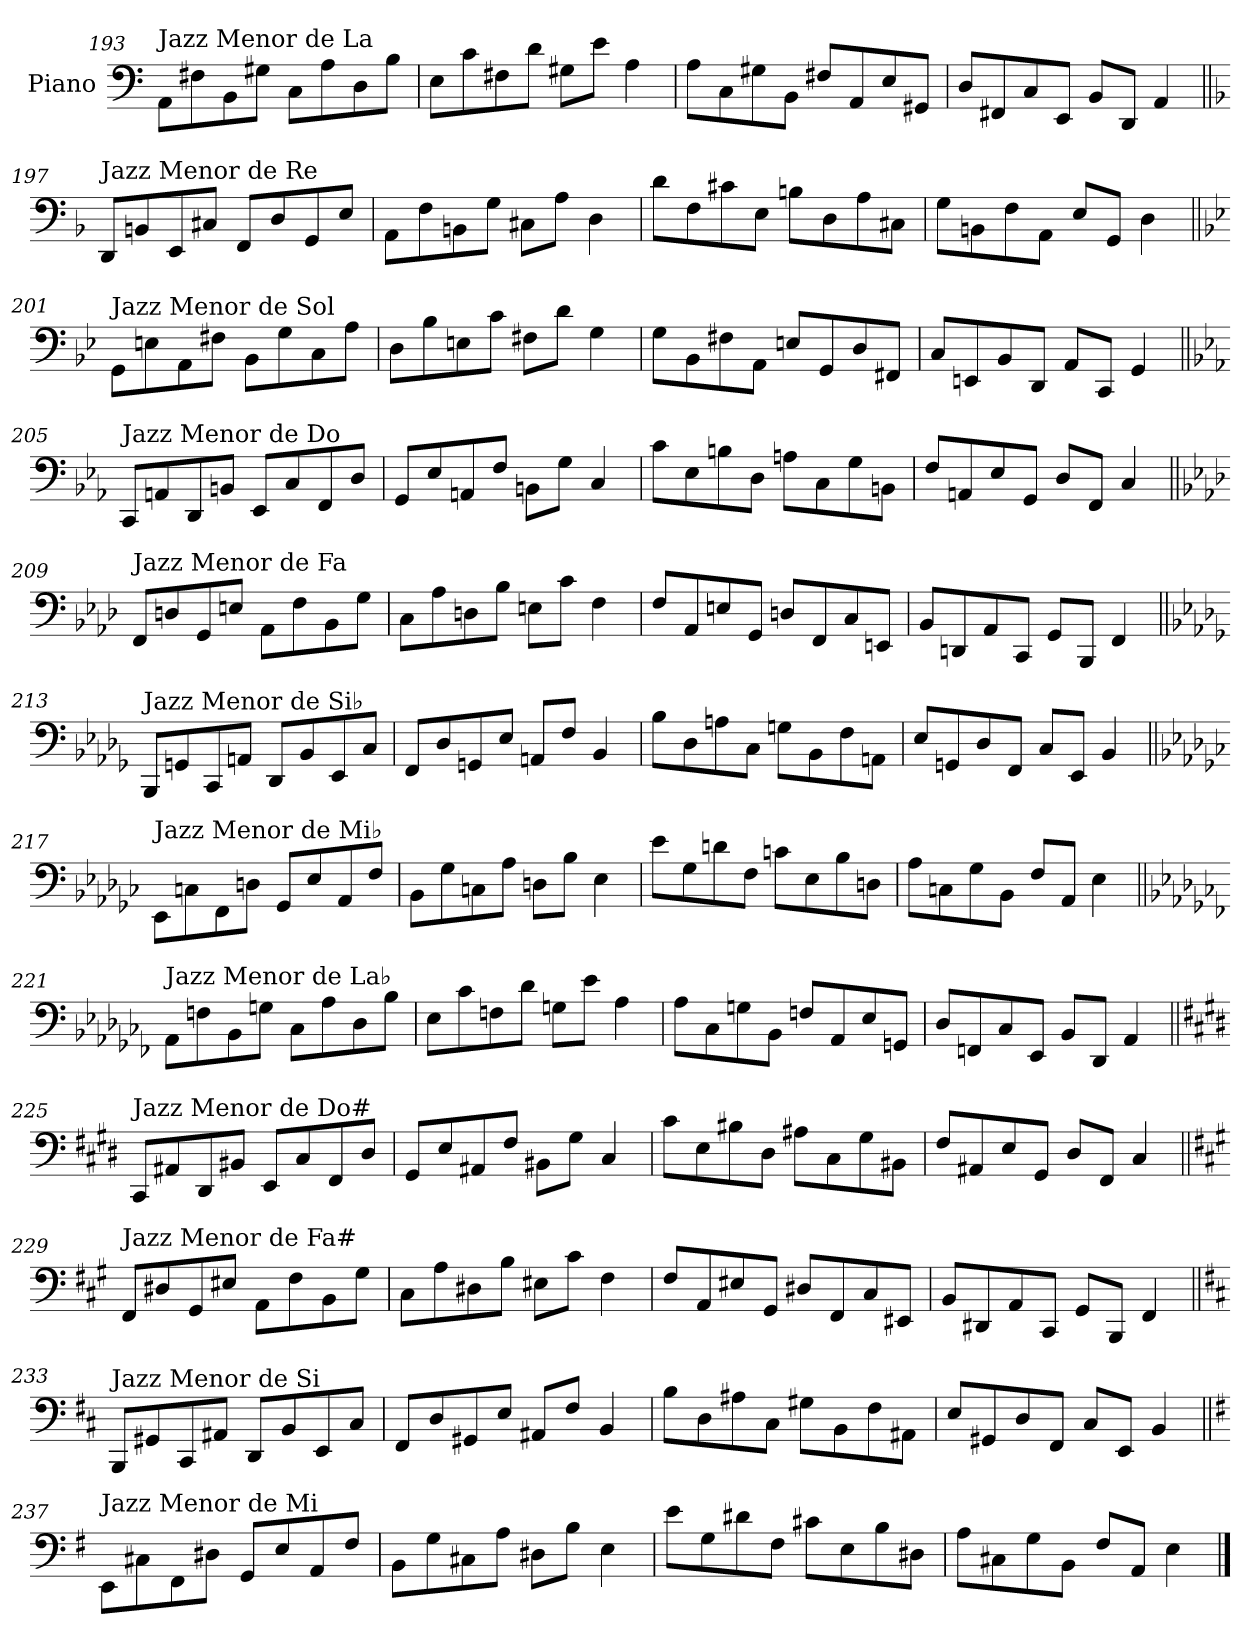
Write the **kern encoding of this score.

**kern
*part1
*staff1
*I"Piano
*I'Pno.
!!LO:PB:g=z
*clefF4
*k[]
=193
!LO:TX:a:t=Jazz Menor de La
8AA\L
8F#X\
8BB\
8G#X\J
8C\L
8A\
8D\
8B\J
=194
8E\L
8c\
8F#X\
8d\J
8G#X\L
8e\J
4A\
=195
8A\L
8C\
8G#X\
8BB\J
8F#X/L
8AA/
8E/
8GG#X/J
=196
8D/L
8FF#X/
8C/
8EE/J
8BB/L
8DD/J
4AA/
!!LO:LB:g=z
=197||
*k[b-]
!LO:TX:a:t=Jazz Menor de Re
8DD/L
8BBn/
8EE/
8C#X/J
8FF/L
8D/
8GG/
8E/J
=198
8AA\L
8F\
8BBn\
8G\J
8C#X\L
8A\J
4D\
=199
8d\L
8F\
8c#X\
8E\J
8Bn\L
8D\
8A\
8C#X\J
=200
8G\L
8BBn\
8F\
8AA\J
8E/L
8GG/J
4D\
!!LO:LB:g=z
=201||
*k[b-e-]
!LO:TX:a:t=Jazz Menor de Sol
8GG\L
8En\
8AA\
8F#X\J
8BB-\L
8G\
8C\
8A\J
=202
8D\L
8B-\
8En\
8c\J
8F#X\L
8d\J
4G\
=203
8G\L
8BB-\
8F#X\
8AA\J
8En/L
8GG/
8D/
8FF#X/J
=204
8C/L
8EEn/
8BB-/
8DD/J
8AA/L
8CC/J
4GG/
!!LO:LB:g=z
=205||
*k[b-e-a-]
!LO:TX:a:t=Jazz Menor de Do
8CC/L
8AAn/
8DD/
8BBn/J
8EE-/L
8C/
8FF/
8D/J
=206
8GG/L
8E-/
8AAn/
8F/J
8BBn\L
8G\J
4C/
=207
8c\L
8E-\
8Bn\
8D\J
8An\L
8C\
8G\
8BBn\J
=208
8F/L
8AAn/
8E-/
8GG/J
8D/L
8FF/J
4C/
!!LO:LB:g=z
=209||
*k[b-e-a-d-]
!LO:TX:a:t=Jazz Menor de Fa
8FF/L
8Dn/
8GG/
8En/J
8AA-\L
8F\
8BB-\
8G\J
=210
8C\L
8A-\
8Dn\
8B-\J
8En\L
8c\J
4F\
=211
8F/L
8AA-/
8En/
8GG/J
8Dn/L
8FF/
8C/
8EEn/J
=212
8BB-/L
8DDn/
8AA-/
8CC/J
8GG/L
8BBB-/J
4FF/
!!LO:LB:g=z
=213||
*k[b-e-a-d-g-]
!LO:TX:a:t=Jazz Menor de Si♭
8BBB-/L
8GGn/
8CC/
8AAn/J
8DD-/L
8BB-/
8EE-/
8C/J
=214
8FF/L
8D-/
8GGn/
8E-/J
8AAn/L
8F/J
4BB-/
=215
8B-\L
8D-\
8An\
8C\J
8Gn\L
8BB-\
8F\
8AAn\J
=216
8E-/L
8GGn/
8D-/
8FF/J
8C/L
8EE-/J
4BB-/
!!LO:PB:g=z
=217||
*k[b-e-a-d-g-c-]
!LO:TX:a:t=Jazz Menor de Mi♭
8EE-\L
8Cn\
8FF\
8Dn\J
8GG-/L
8E-/
8AA-/
8F/J
=218
8BB-\L
8G-\
8Cn\
8A-\J
8Dn\L
8B-\J
4E-\
=219
8e-\L
8G-\
8dn\
8F\J
8cn\L
8E-\
8B-\
8Dn\J
=220
8A-\L
8Cn\
8G-\
8BB-\J
8F/L
8AA-/J
4E-\
!!LO:LB:g=z
=221||
*k[b-e-a-d-g-c-f-]
!LO:TX:a:t=Jazz Menor de La♭
8AA-\L
8Fn\
8BB-\
8Gn\J
8C-\L
8A-\
8D-\
8B-\J
=222
8E-\L
8c-\
8Fn\
8d-\J
8Gn\L
8e-\J
4A-\
=223
8A-\L
8C-\
8Gn\
8BB-\J
8Fn/L
8AA-/
8E-/
8GGn/J
=224
8D-/L
8FFn/
8C-/
8EE-/J
8BB-/L
8DD-/J
4AA-/
!!LO:LB:g=z
=225||
*k[f#c#g#d#]
!LO:TX:a:t=Jazz Menor de Do#
8CC#/L
8AA#X/
8DD#/
8BB#X/J
8EE/L
8C#/
8FF#/
8D#/J
=226
8GG#/L
8E/
8AA#X/
8F#/J
8BB#X\L
8G#\J
4C#/
=227
8c#\L
8E\
8B#X\
8D#\J
8A#X\L
8C#\
8G#\
8BB#X\J
=228
8F#/L
8AA#X/
8E/
8GG#/J
8D#/L
8FF#/J
4C#/
!!LO:LB:g=z
=229||
*k[f#c#g#]
!LO:TX:a:t=Jazz Menor de Fa#
8FF#/L
8D#X/
8GG#/
8E#X/J
8AA\L
8F#\
8BB\
8G#\J
=230
8C#\L
8A\
8D#X\
8B\J
8E#X\L
8c#\J
4F#\
=231
8F#/L
8AA/
8E#X/
8GG#/J
8D#X/L
8FF#/
8C#/
8EE#X/J
=232
8BB/L
8DD#X/
8AA/
8CC#/J
8GG#/L
8BBB/J
4FF#/
!!LO:LB:g=z
=233||
*k[f#c#]
!LO:TX:a:t=Jazz Menor de Si
8BBB/L
8GG#X/
8CC#/
8AA#X/J
8DD/L
8BB/
8EE/
8C#/J
=234
8FF#/L
8D/
8GG#X/
8E/J
8AA#X/L
8F#/J
4BB/
=235
8B\L
8D\
8A#X\
8C#\J
8G#X\L
8BB\
8F#\
8AA#X\J
=236
8E/L
8GG#X/
8D/
8FF#/J
8C#/L
8EE/J
4BB/
!!LO:LB:g=z
=237||
*k[f#]
!LO:TX:a:t=Jazz Menor de Mi
8EE\L
8C#X\
8FF#\
8D#X\J
8GG/L
8E/
8AA/
8F#/J
=238
8BB\L
8G\
8C#X\
8A\J
8D#X\L
8B\J
4E\
=239
8e\L
8G\
8d#X\
8F#\J
8c#X\L
8E\
8B\
8D#X\J
=240
8A\L
8C#X\
8G\
8BB\J
8F#/L
8AA/J
4E\
==
*-
